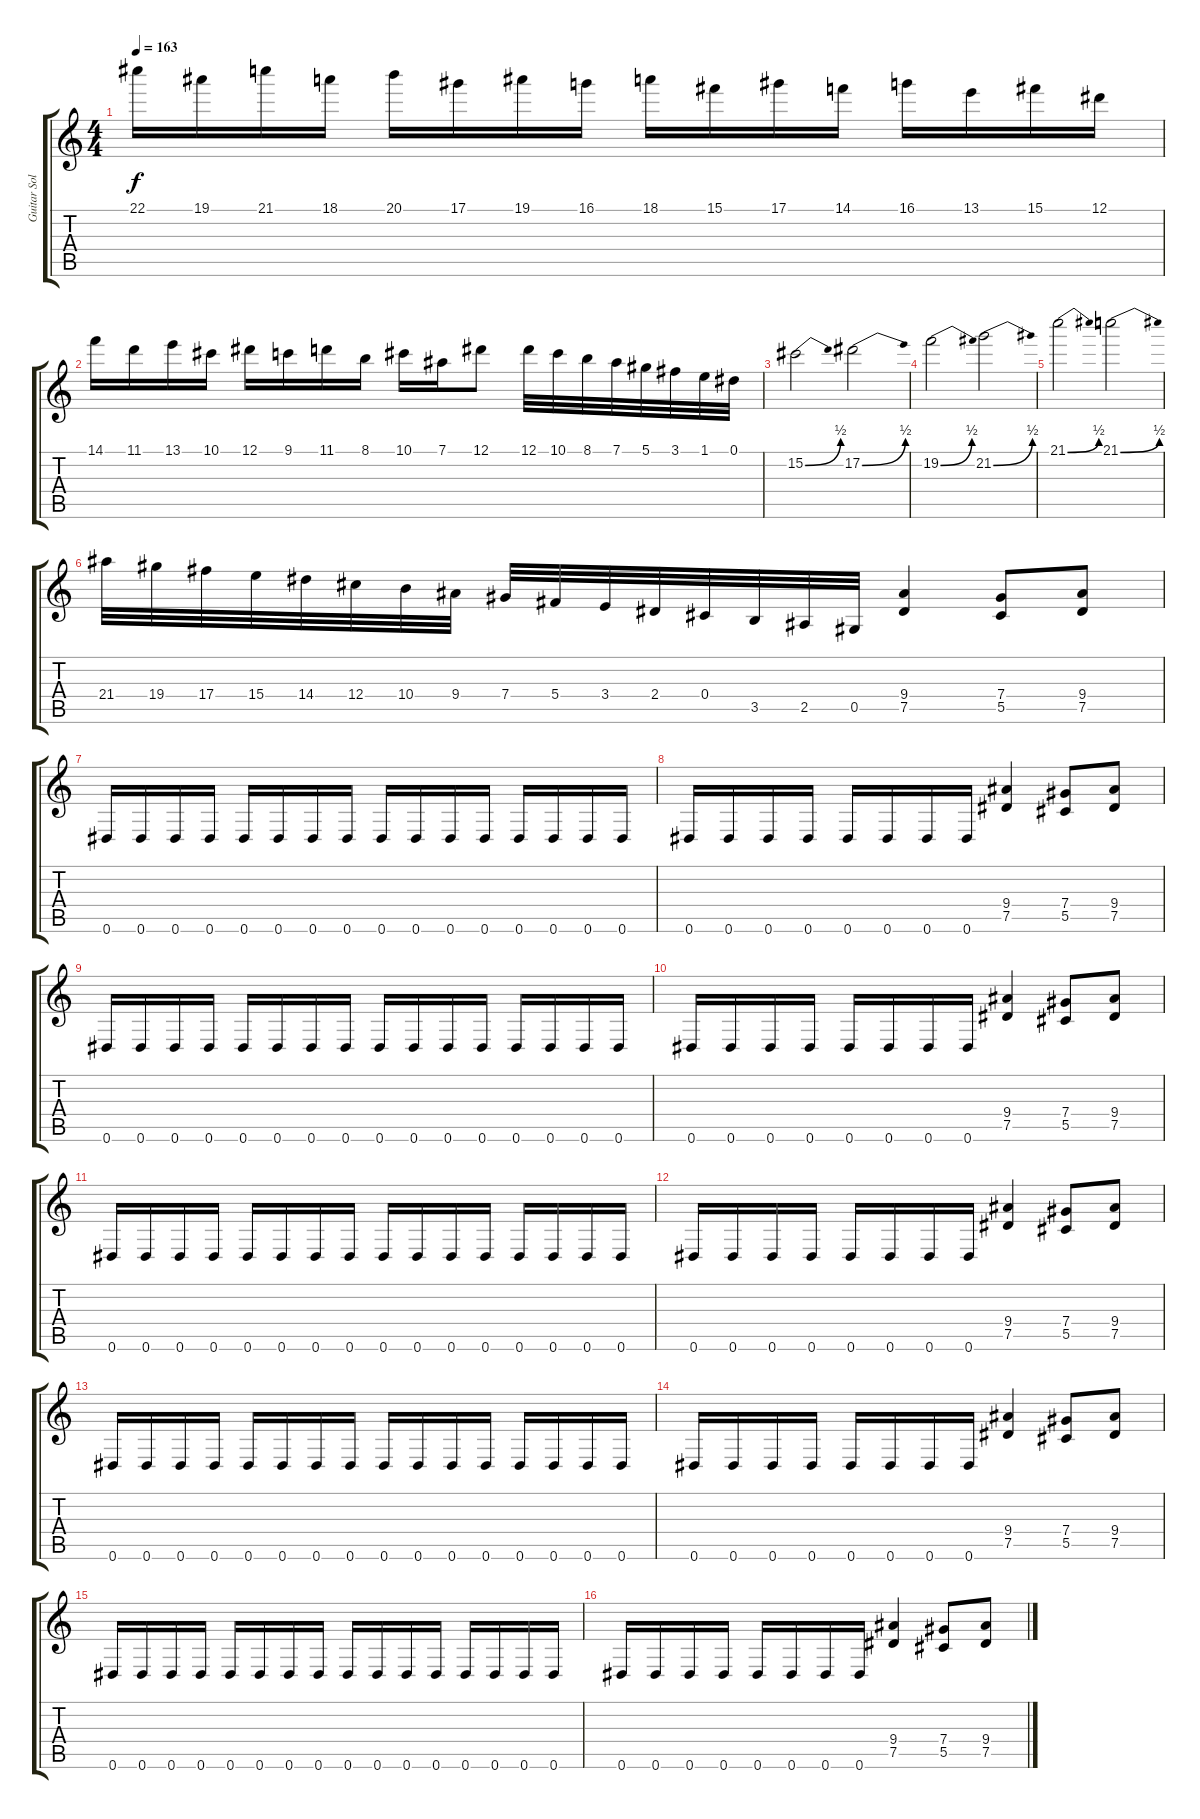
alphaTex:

\track ("Guitar Solo" "Guitar Sol") {instrument distortionguitar}
\staff {score tabs}
\tuning (Eb4 Bb3 Gb3 Db3 Ab2 Eb2) {hide}
\ts (4 4)
\tempo 163
\clef g2
\ks c
22.1.16{dy f} 19.1.16 21.1.16 18.1.16 20.1.16 17.1.16 19.1.16 16.1.16 18.1.16 15.1.16 17.1.16 14.1.16 16.1.16 13.1.16 15.1.16 12.1.16 |
14.1.16 11.1.16 13.1.16 10.1.16 12.1.16 9.1.16 11.1.16 8.1.16 10.1.16 7.1.16 12.1.8 12.1.32{instrument guitarfretnoise} 10.1.32 8.1.32 7.1.32 5.1.32 3.1.32 1.1.32 0.1.32 |
15.2{be (bend 0 0 60 2)}.2{instrument distortionguitar} 17.2{be (bend 0 0 60 2)}.2 |
19.2{be (bend 0 0 60 2)}.2 21.2{be (bend 0 0 60 2)}.2 |
21.1{be (bend 0 0 60 2)}.2 21.1{be (bend 0 0 60 2)}.2 |
21.4.32{instrument guitarfretnoise} 19.4.32 17.4.32 15.4.32 14.4.32 12.4.32 10.4.32 9.4.32 7.4.32 5.4.32 3.4.32 2.4.32 0.4.32 3.5.32 2.5.32 0.5.32 (9.4 7.5).4{instrument distortionguitar} (7.4 5.5).8 (9.4 7.5).8 |
0.6.16 0.6.16 0.6.16 0.6.16 0.6.16 0.6.16 0.6.16 0.6.16 0.6.16 0.6.16 0.6.16 0.6.16 0.6.16 0.6.16 0.6.16 0.6.16 |
0.6.16 0.6.16 0.6.16 0.6.16 0.6.16 0.6.16 0.6.16 0.6.16 (9.4 7.5).4 (7.4 5.5).8 (9.4 7.5).8 |
0.6.16 0.6.16 0.6.16 0.6.16 0.6.16 0.6.16 0.6.16 0.6.16 0.6.16 0.6.16 0.6.16 0.6.16 0.6.16 0.6.16 0.6.16 0.6.16 |
0.6.16 0.6.16 0.6.16 0.6.16 0.6.16 0.6.16 0.6.16 0.6.16 (9.4 7.5).4 (7.4 5.5).8 (9.4 7.5).8 |
0.6.16 0.6.16 0.6.16 0.6.16 0.6.16 0.6.16 0.6.16 0.6.16 0.6.16 0.6.16 0.6.16 0.6.16 0.6.16 0.6.16 0.6.16 0.6.16 |
0.6.16 0.6.16 0.6.16 0.6.16 0.6.16 0.6.16 0.6.16 0.6.16 (9.4 7.5).4 (7.4 5.5).8 (9.4 7.5).8 |
0.6.16 0.6.16 0.6.16 0.6.16 0.6.16 0.6.16 0.6.16 0.6.16 0.6.16 0.6.16 0.6.16 0.6.16 0.6.16 0.6.16 0.6.16 0.6.16 |
0.6.16 0.6.16 0.6.16 0.6.16 0.6.16 0.6.16 0.6.16 0.6.16 (9.4 7.5).4 (7.4 5.5).8 (9.4 7.5).8 |
0.6.16 0.6.16 0.6.16 0.6.16 0.6.16 0.6.16 0.6.16 0.6.16 0.6.16 0.6.16 0.6.16 0.6.16 0.6.16 0.6.16 0.6.16 0.6.16 |
0.6.16 0.6.16 0.6.16 0.6.16 0.6.16 0.6.16 0.6.16 0.6.16 (9.4 7.5).4 (7.4 5.5).8 (9.4 7.5).8
